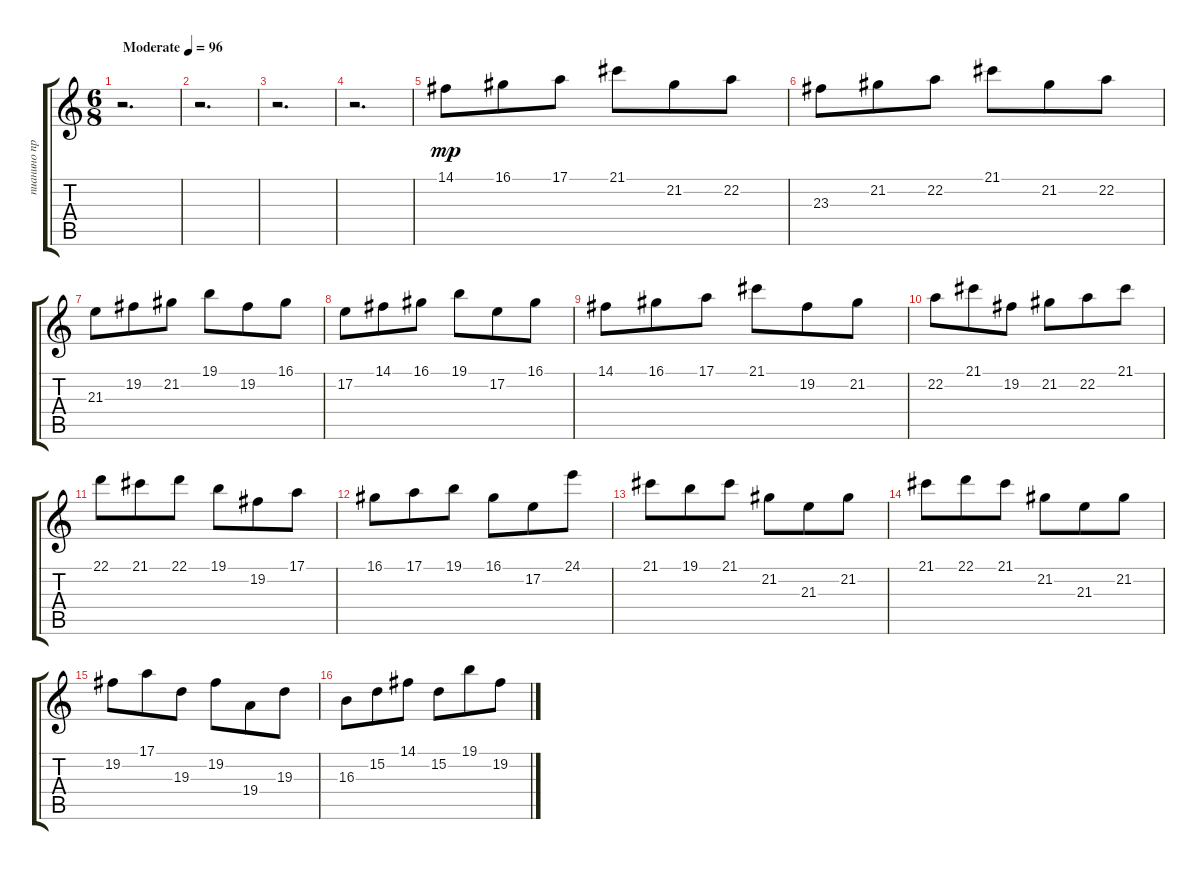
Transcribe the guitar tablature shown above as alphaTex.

\track ("пианино правая рука" "пианино пр") {instrument orchestralharp}
\staff {score tabs}
\tuning (E4 B3 G3 D3 A2 E2) {hide}
\ts (6 8)
\tempo (96 "Moderate")
\clef g2
\ks c
r.2{d dy mp instrument orchestralharp} |
r.2{d} |
r.2{d} |
r.2{d} |
14.1.8 16.1.8 17.1.8 21.1.8 21.2.8 22.2.8 |
23.3.8 21.2.8 22.2.8 21.1.8 21.2.8 22.2.8 |
21.3.8 19.2.8 21.2.8 19.1.8 19.2.8 16.1.8 |
17.2.8 14.1.8 16.1.8 19.1.8 17.2.8 16.1.8 |
14.1.8 16.1.8 17.1.8 21.1.8 19.2.8 21.2.8 |
22.2.8 21.1.8 19.2.8 21.2.8 22.2.8 21.1.8 |
22.1.8 21.1.8 22.1.8 19.1.8 19.2.8 17.1.8 |
16.1.8 17.1.8 19.1.8 16.1.8 17.2.8 24.1.8 |
21.1.8 19.1.8 21.1.8 21.2.8 21.3.8 21.2.8 |
21.1.8 22.1.8 21.1.8 21.2.8 21.3.8 21.2.8 |
19.2.8 17.1.8 19.3.8 19.2.8 19.4.8 19.3.8 |
16.3.8 15.2.8 14.1.8 15.2.8 19.1.8 19.2.8
